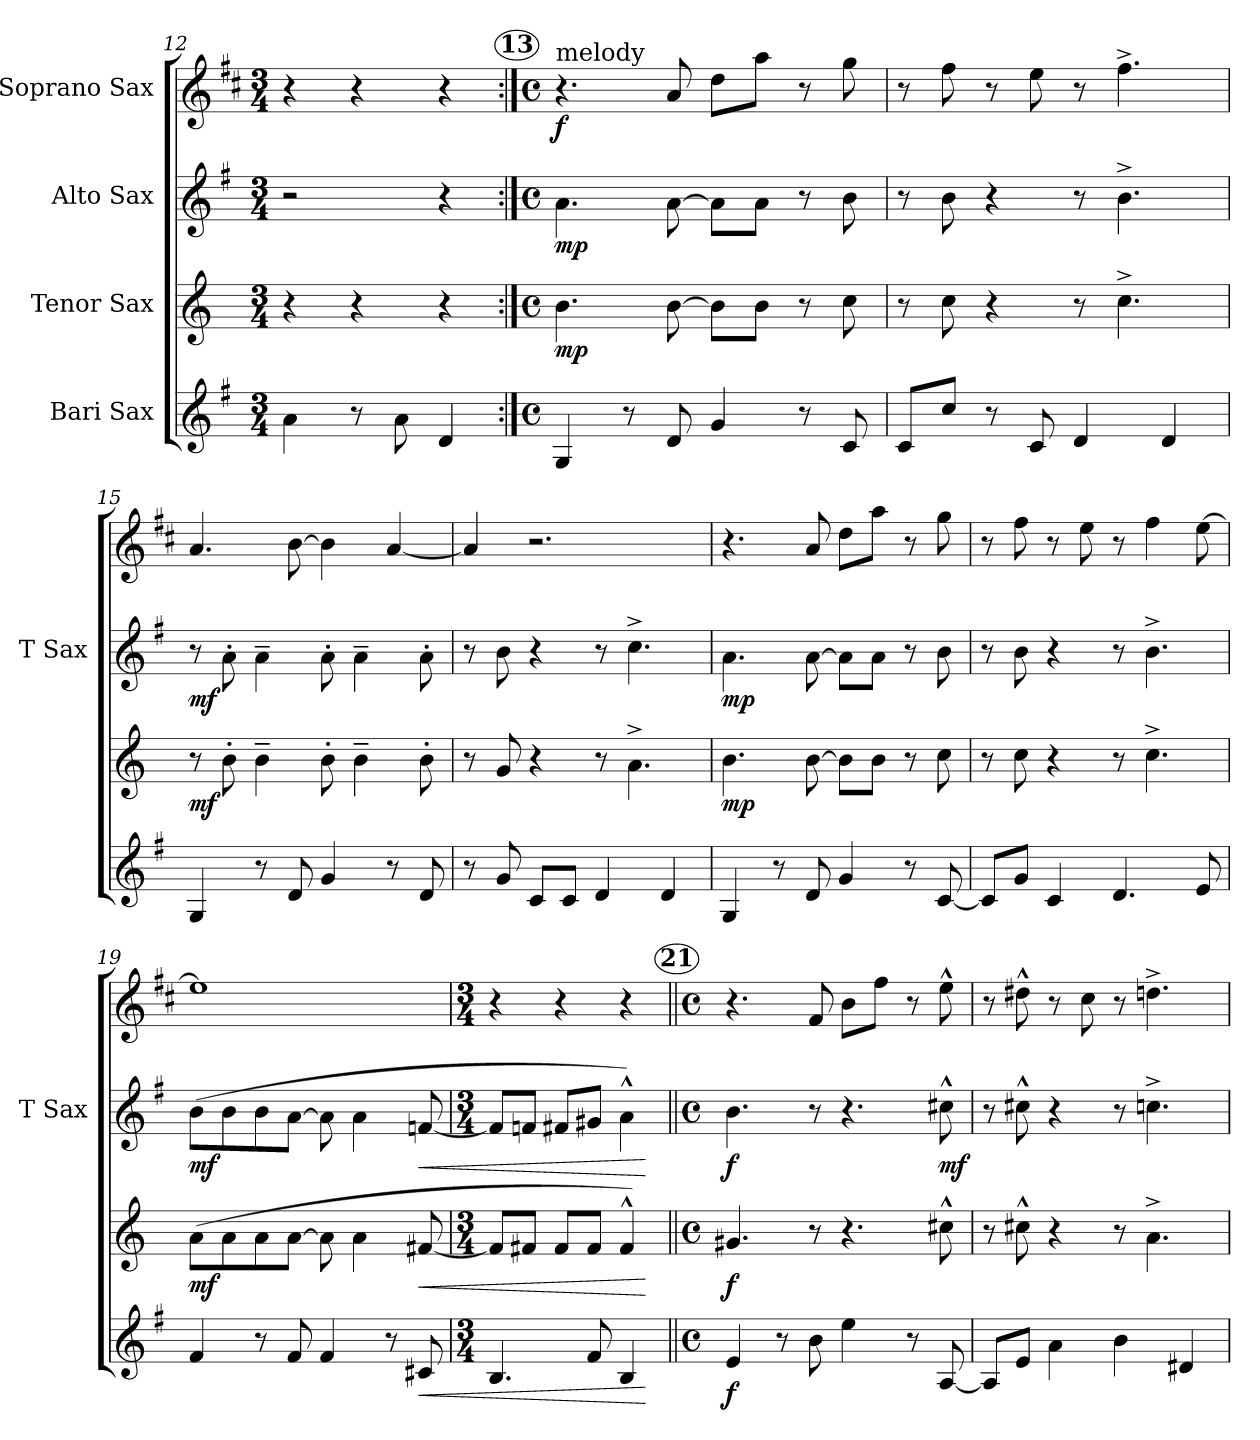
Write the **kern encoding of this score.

**kern	**dynam	**kern	**dynam	**kern	**dynam	**kern	**dynam
*part4	*part4	*part3	*part3	*part2	*part2	*part1	*part1
*staff4	*staff4	*staff3	*staff3	*staff2	*staff2	*staff1	*staff1
*I"Bari Sax	*	*I"Tenor Sax	*	*I"Alto Sax	*	*I"Soprano Sax	*
*	*	*	*	*I'T Sax	*	*	*
*clefG2	*	*clefG2	*	*clefG2	*	*clefG2	*
*ITrd8c14	*	*ITrd8c14	*	*ITrd8c14	*	*ITrd1c2	*
*k[f#]	*	*k[]	*	*k[f#]	*	*k[]	*
*G:	*	*C:	*	*G:	*	*C:	*
*M3/4	*	*M3/4	*	*M3/4	*	*M3/4	*
=12	=12	=12	=12	=12	=12	=12	=12
4A\	.	4r	.	2r	.	4r	.
8r	.	4r	.	.	.	4r	.
8A\	.	.	.	.	.	.	.
4D/	.	4r	.	4r	.	4r	.
!!LO:PB:g=z
!!LO:REH:place=s1:a:B:enc=circle:fs=11.2:t=13
=13:|!	=13:|!	=13:|!	=13:|!	=13:|!	=13:|!	=13:|!	=13:|!
*M4/4	*	*M4/4	*	*M4/4	*	*M4/4	*
*met(c)	*	*met(c)	*	*met(c)	*	*met(c)	*
!	!	!	!	!	!	!LO:TX:a:t=melody	!
!	!	!	!LO:DY:b	!	!LO:DY:b	!	!LO:DY:b
4GG/	.	4.B\	mp	4.A\	mp	4.r	f
8r	.	.	.	.	.	.	.
8D/	.	[8B\	.	[8A\	.	8g/	.
4G/	.	8B\L]	.	8A\L]	.	8cc\L	.
.	.	8B\J	.	8A\J	.	8gg\J	.
8r	.	8r	.	8r	.	8r	.
8C/	.	8c\	.	8B\	.	8ff\	.
=14	=14	=14	=14	=14	=14	=14	=14
8C/L	.	8r	.	8r	.	8r	.
8c/J	.	8c\	.	8B\	.	8ee\	.
8r	.	4r	.	4r	.	8r	.
8C/	.	.	.	.	.	8dd\	.
4D/	.	8r	.	8r	.	8r	.
.	.	4.c^>\	.	4.B^>\	.	4.ee^>\	.
4D/	.	.	.	.	.	.	.
=15	=15	=15	=15	=15	=15	=15	=15
!	!	!	!LO:DY:b	!	!LO:DY:b	!	!
4GG/	.	8r	mf	8r	mf	4.g/	.
.	.	8B'>\	.	8A'>\	.	.	.
8r	.	4B~>\	.	4A~>\	.	.	.
8D/	.	.	.	.	.	[8a\	.
4G/	.	8B'>\	.	8A'>\	.	4a\]	.
.	.	4B~>\	.	4A~>\	.	.	.
8r	.	.	.	.	.	[4g/	.
8D/	.	8B'>\	.	8A'>\	.	.	.
=16	=16	=16	=16	=16	=16	=16	=16
8r	.	8r	.	8r	.	4g/]	.
8G/	.	8G/	.	8B\	.	.	.
8C/L	.	4r	.	4r	.	2.r	.
8C/J	.	.	.	.	.	.	.
4D/	.	8r	.	8r	.	.	.
.	.	4.A^>\	.	4.c^>\	.	.	.
4D/	.	.	.	.	.	.	.
=17	=17	=17	=17	=17	=17	=17	=17
!	!	!	!LO:DY:b	!	!LO:DY:b	!	!
4GG/	.	4.B\	mp	4.A\	mp	4.r	.
8r	.	.	.	.	.	.	.
8D/	.	[8B\	.	[8A\	.	8g/	.
4G/	.	8B\L]	.	8A\L]	.	8cc\L	.
.	.	8B\J	.	8A\J	.	8gg\J	.
8r	.	8r	.	8r	.	8r	.
[8C/	.	8c\	.	8B\	.	8ff\	.
=18	=18	=18	=18	=18	=18	=18	=18
8C/L]	.	8r	.	8r	.	8r	.
8G/J	.	8c\	.	8B\	.	8ee\	.
4C/	.	4r	.	4r	.	8r	.
.	.	.	.	.	.	8dd\	.
4.D/	.	8r	.	8r	.	8r	.
.	.	4.c^>\	.	4.B^>\	.	4ee\	.
8E/	.	.	.	.	.	[8dd\	.
!!LO:LB:g=z
=19	=19	=19	=19	=19	=19	=19	=19
!	!	!	!LO:DY:b	!	!LO:DY:b	!	!
4F#/	.	(>8A\L	mf	(>8B\L	mf	1dd]	.
.	.	8A\	.	8B\	.	.	.
8r	.	8A\	.	8B\	.	.	.
8F#/	.	[8A\J	.	[8A\J	.	.	.
4F#/	.	8A\]	.	8A\]	.	.	.
.	.	4A\	.	4A\	.	.	.
8r	.	.	.	.	.	.	.
!	!LO:HP:b	!	!LO:HP:b	!	!LO:HP:b	!	!
8C#X/	<	[8F#X/	<	[8Fn/	<	.	.
=20	=20	=20	=20	=20	=20	=20	=20
*M3/4	*	*M3/4	*	*M3/4	*	*M3/4	*
4.BB/	.	8F#/L]	.	8F/L]	.	4r	.
.	.	8F#X/J	.	8Fn/J	.	.	.
.	.	8F#/L	.	8F#X/L	.	4r	.
8F#/	.	8F#/J	.	8G#X/J	.	.	.
4BB/	.	4F#^^>/)	.	4A^^>\)	.	4r	.
.	[	.	[	.	[	.	.
!!LO:REH:place=s1:a:B:enc=circle:fs=11.2:t=21
=21||	=21||	=21||	=21||	=21||	=21||	=21||	=21||
*M4/4	*	*M4/4	*	*M4/4	*	*M4/4	*
*met(c)	*	*met(c)	*	*met(c)	*	*met(c)	*
!	!LO:DY:b	!	!LO:DY:b	!	!LO:DY:b	!	!
4E/	f	4.G#X/	f	4.B\	f	4.r	.
8r	.	.	.	.	.	.	.
8B\	.	8r	.	8r	.	8e/	.
4e\	.	4.r	.	4.r	.	8a\L	.
.	.	.	.	.	.	8ee\J	.
8r	.	.	.	.	.	8r	.
!	!	!	!	!	!LO:DY:b	!	!
[8AA/	.	8c#X^^>\	.	8c#X^^>\	mf	8dd^^>\	.
=22	=22	=22	=22	=22	=22	=22	=22
8AA/L]	.	8r	.	8r	.	8r	.
8E/J	.	8c#X^^>\	.	8c#X^^>\	.	8cc#X^^>\	.
4A\	.	4r	.	4r	.	8r	.
.	.	.	.	.	.	8b\	.
4B\	.	8r	.	8r	.	8r	.
.	.	4.A^>\	.	4.cn^>\	.	4.ccn^>\	.
4D#X/	.	.	.	.	.	.	.
=	=	=	=	=	=	=	=
*-	*-	*-	*-	*-	*-	*-	*-
